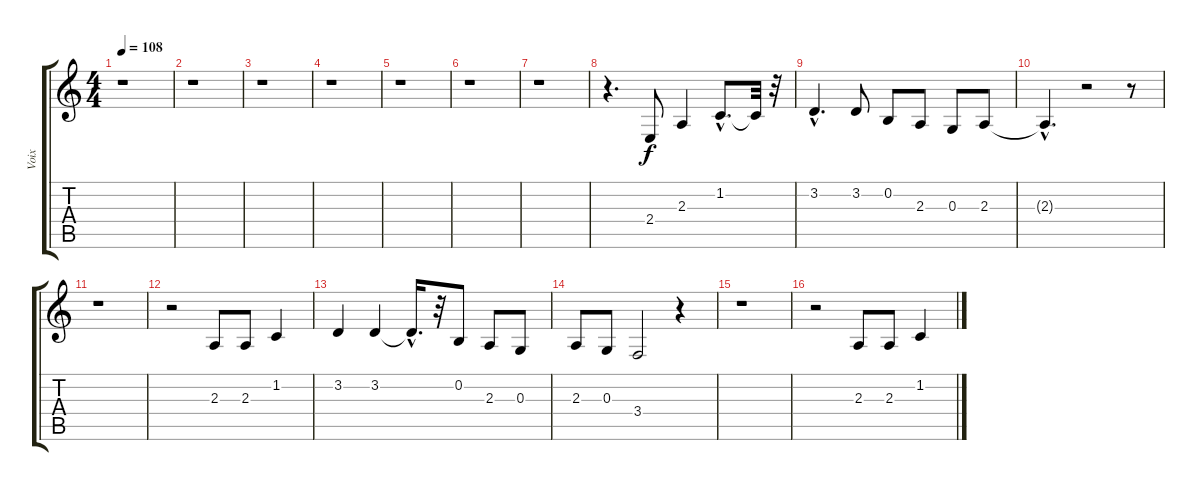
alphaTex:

\track ("Voix" "Voix") {instrument voiceoohs}
\staff {score tabs}
\tuning (E4 B3 G3 D3 A2 E2) {hide}
\ts (4 4)
\tempo 108
\clef g2
\ks c
r.1{dy mf} |
r.1 |
r.1 |
r.1 |
r.1 |
r.1 |
r.1 |
r.4{d} 2.4.8{dy f} 2.3.4 1.2{hac}.8{d} 1.2{t}.32 r.32 |
3.2{hac}.4{d} 3.2.8 0.2.8 2.3.8 0.3.8 2.3.8 |
2.3{hac t}.4{d} r.2 r.8 |
r.1 |
r.2 2.3.8 2.3.8 1.2.4 |
3.2.4 3.2.4 3.2{hac t}.16{d} r.32 0.2.8 2.3.8 0.3.8 |
2.3.8 0.3.8 3.4.2 r.4 |
r.1 |
r.2 2.3.8 2.3.8 1.2.4
